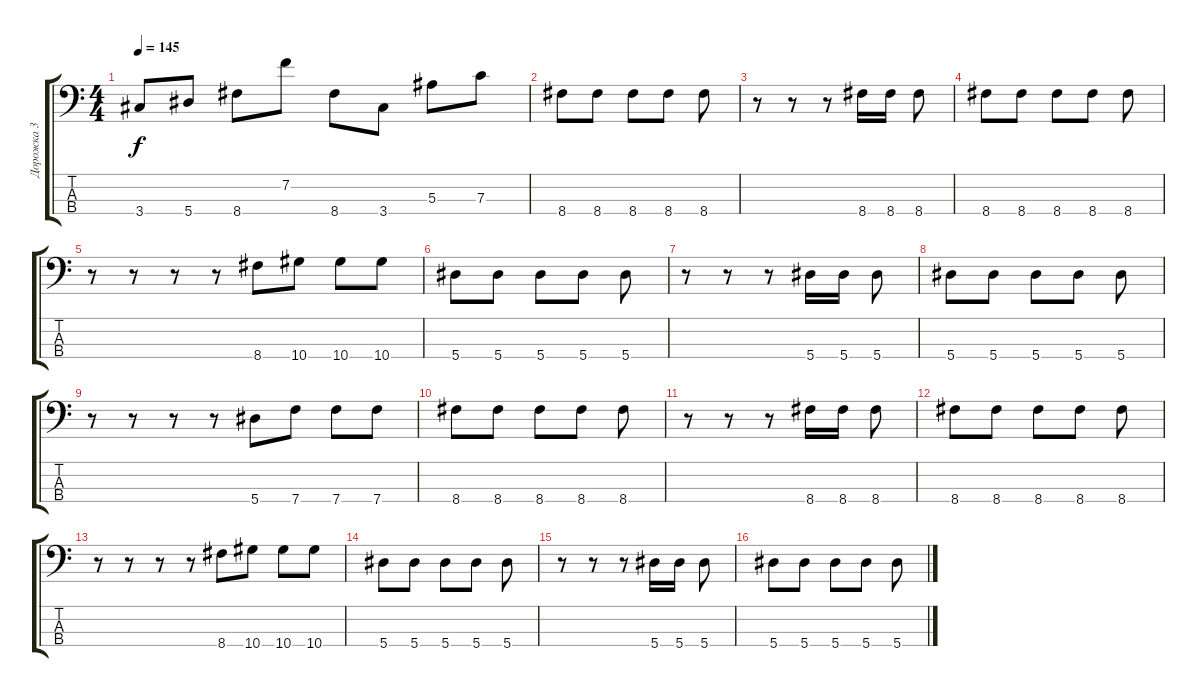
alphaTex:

\track ("Дорожка 3" "Дорожка 3") {instrument electricbassfinger}
\staff {score tabs}
\tuning (Eb3 Bb2 F2 Bb1) {hide}
\ts (4 4)
\tempo 145
\clef f4
\ks c
3.4.8{dy f} 5.4.8 8.4.8 7.2.8 8.4.8 3.4.8 5.3.8 7.3.8 |
8.4.8 8.4.8 8.4.8 8.4.8 8.4.8 |
r.8 r.8 r.8 8.4.16 8.4.16 8.4.8 |
8.4.8 8.4.8 8.4.8 8.4.8 8.4.8 |
r.8 r.8 r.8 r.8 8.4.8 10.4.8 10.4.8 10.4.8 |
5.4.8 5.4.8 5.4.8 5.4.8 5.4.8 |
r.8 r.8 r.8 5.4.16 5.4.16 5.4.8 |
5.4.8 5.4.8 5.4.8 5.4.8 5.4.8 |
r.8 r.8 r.8 r.8 5.4.8 7.4.8 7.4.8 7.4.8 |
8.4.8 8.4.8 8.4.8 8.4.8 8.4.8 |
r.8 r.8 r.8 8.4.16 8.4.16 8.4.8 |
8.4.8 8.4.8 8.4.8 8.4.8 8.4.8 |
r.8 r.8 r.8 r.8 8.4.8 10.4.8 10.4.8 10.4.8 |
5.4.8 5.4.8 5.4.8 5.4.8 5.4.8 |
r.8 r.8 r.8 5.4.16 5.4.16 5.4.8 |
5.4.8 5.4.8 5.4.8 5.4.8 5.4.8
